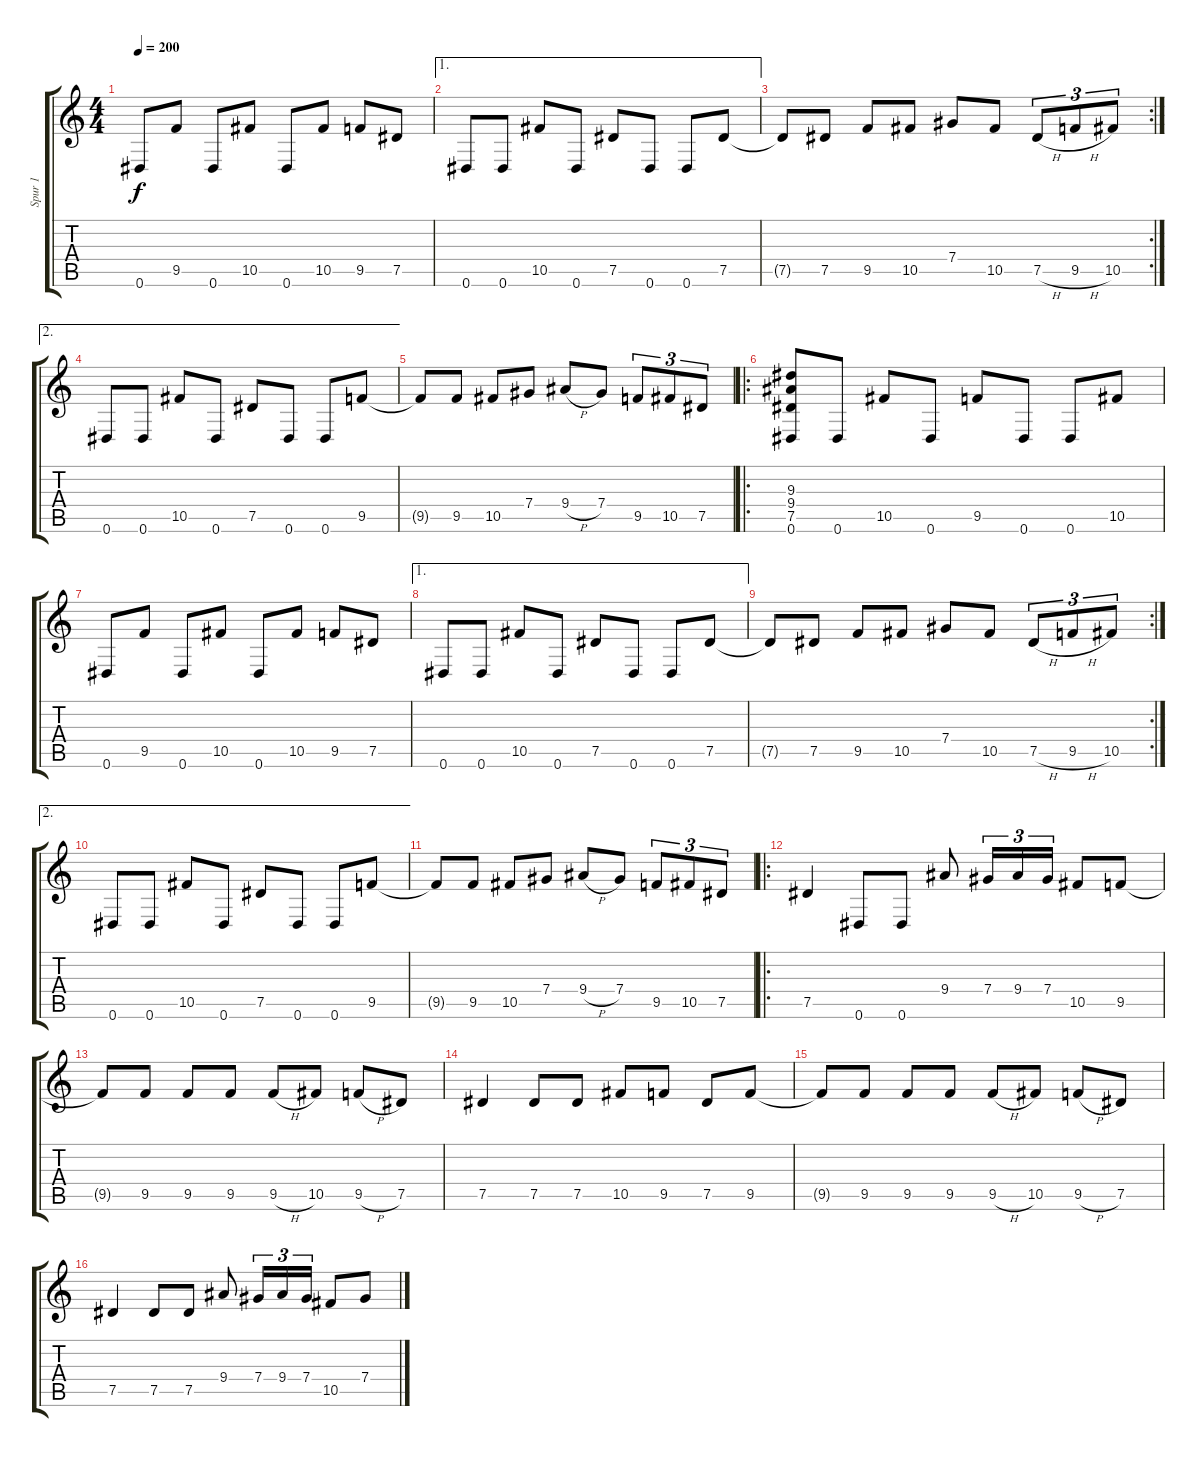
\track ("Spur 1" "Spur 1") {instrument distortionguitar}
\staff {score tabs}
\tuning (Eb4 Bb3 Gb3 Db3 Ab2 Eb2) {hide}
\ts (4 4)
\tempo 200
\clef g2
\ks c
0.6.8{dy f} 9.5.8 0.6.8 10.5.8 0.6.8 10.5.8 9.5.8 7.5.8 |
\ae 1
0.6.8 0.6.8 10.5.8 0.6.8 7.5.8 0.6.8 0.6.8 7.5.8 |
\rc 2
7.5{t}.8 7.5.8 9.5.8 10.5.8 7.4.8 10.5.8 7.5{h}.8{tu (3 2)} 9.5{h}.8{tu (3 2)} 10.5.8{tu (3 2)} |
\ae 2
0.6.8 0.6.8 10.5.8 0.6.8 7.5.8 0.6.8 0.6.8 9.5.8 |
9.5{t}.8 9.5.8 10.5.8 7.4.8 9.4{h}.8 7.4.8 9.5.8{tu (3 2)} 10.5.8{tu (3 2)} 7.5.8{tu (3 2)} |
\ro
(9.3 9.4 7.5 0.6).8 0.6.8 10.5.8 0.6.8 9.5.8 0.6.8 0.6.8 10.5.8 |
0.6.8 9.5.8 0.6.8 10.5.8 0.6.8 10.5.8 9.5.8 7.5.8 |
\ae 1
0.6.8 0.6.8 10.5.8 0.6.8 7.5.8 0.6.8 0.6.8 7.5.8 |
\rc 2
7.5{t}.8 7.5.8 9.5.8 10.5.8 7.4.8 10.5.8 7.5{h}.8{tu (3 2)} 9.5{h}.8{tu (3 2)} 10.5.8{tu (3 2)} |
\ae 2
0.6.8 0.6.8 10.5.8 0.6.8 7.5.8 0.6.8 0.6.8 9.5.8 |
9.5{t}.8 9.5.8 10.5.8 7.4.8 9.4{h}.8 7.4.8 9.5.8{tu (3 2)} 10.5.8{tu (3 2)} 7.5.8{tu (3 2)} |
\ro
7.5.4 0.6.8 0.6.8 9.4.8 7.4.16{tu (3 2)} 9.4.16{tu (3 2)} 7.4.16{tu (3 2)} 10.5.8 9.5.8 |
9.5{t}.8 9.5.8 9.5.8 9.5.8 9.5{h}.8 10.5.8 9.5{h}.8 7.5.8 |
7.5.4 7.5.8 7.5.8 10.5.8 9.5.8 7.5.8 9.5.8 |
9.5{t}.8 9.5.8 9.5.8 9.5.8 9.5{h}.8 10.5.8 9.5{h}.8 7.5.8 |
7.5.4 7.5.8 7.5.8 9.4.8 7.4.16{tu (3 2)} 9.4.16{tu (3 2)} 7.4.16{tu (3 2)} 10.5.8 7.4.8
